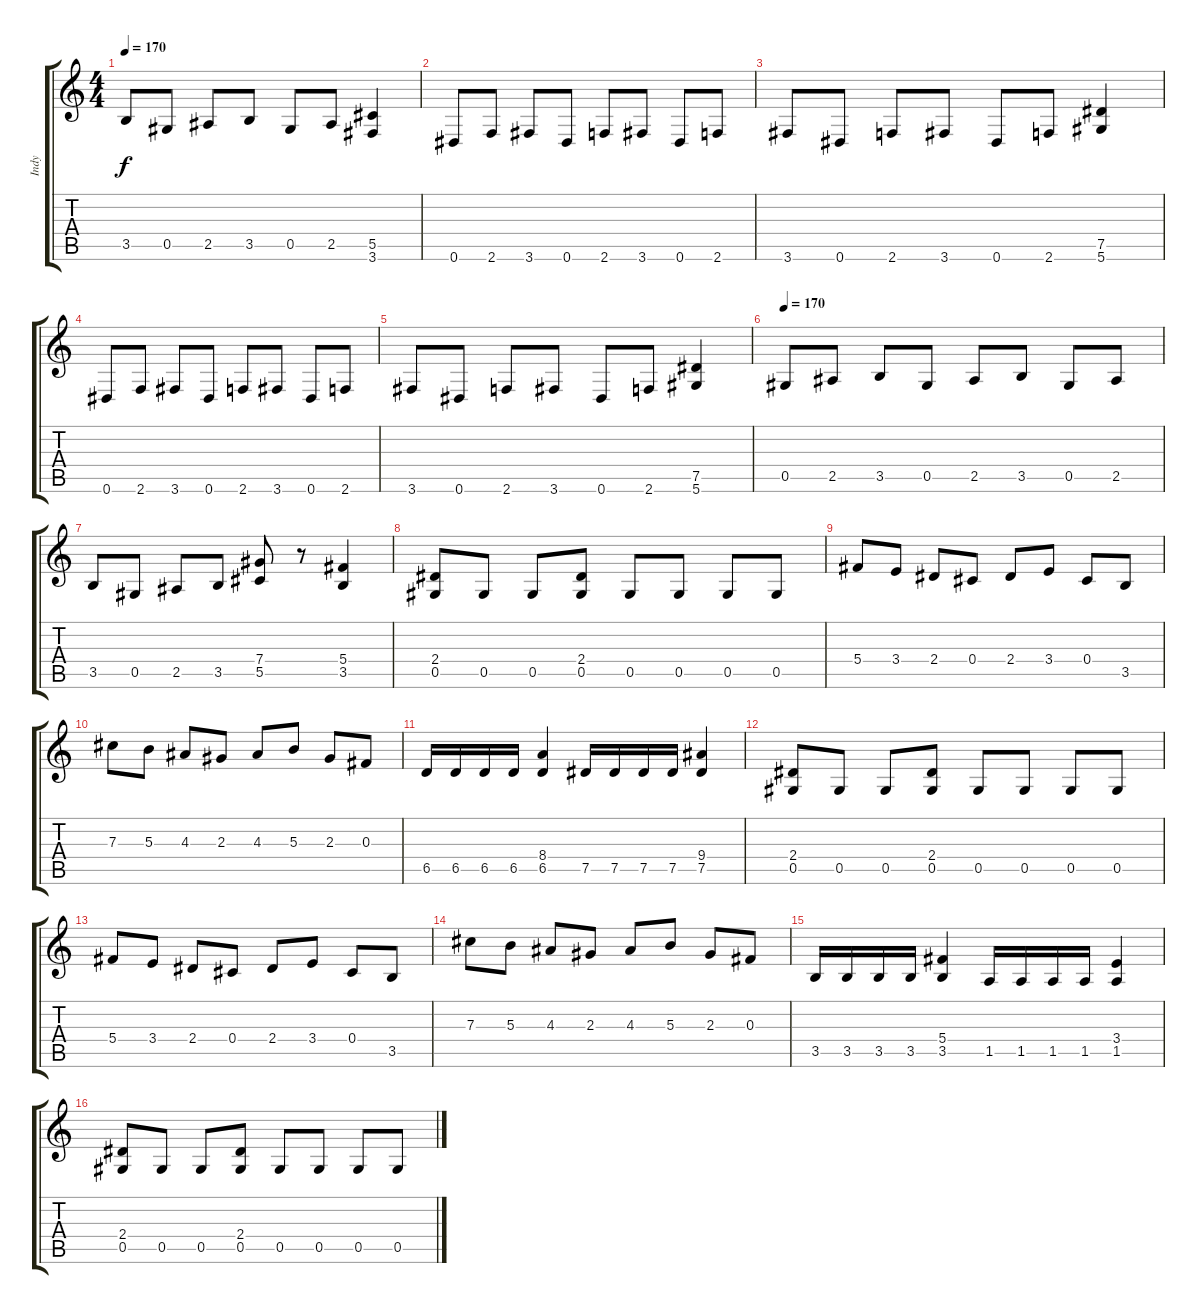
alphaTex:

\track ("Indy" "Indy") {instrument distortionguitar}
\staff {score tabs}
\tuning (Eb4 Bb3 Gb3 Db3 Ab2 Eb2) {hide}
\ts (4 4)
\tempo 170
\clef g2
\ks c
3.5.8{dy f} 0.5.8 2.5.8 3.5.8 0.5.8 2.5.8 (5.5 3.6).4 |
0.6.8 2.6.8 3.6.8 0.6.8 2.6.8 3.6.8 0.6.8 2.6.8 |
3.6.8 0.6.8 2.6.8 3.6.8 0.6.8 2.6.8 (7.5 5.6).4 |
0.6.8 2.6.8 3.6.8 0.6.8 2.6.8 3.6.8 0.6.8 2.6.8 |
3.6.8 0.6.8 2.6.8 3.6.8 0.6.8 2.6.8 (7.5 5.6).4 |
\tempo 170
0.5.8 2.5.8 3.5.8 0.5.8 2.5.8 3.5.8 0.5.8 2.5.8 |
3.5.8 0.5.8 2.5.8 3.5.8 (7.4 5.5).8 r.8 (5.4 3.5).4 |
(2.4 0.5).8 0.5.8 0.5.8 (2.4 0.5).8 0.5.8 0.5.8 0.5.8 0.5.8 |
5.4.8 3.4.8 2.4.8 0.4.8 2.4.8 3.4.8 0.4.8 3.5.8 |
7.3.8 5.3.8 4.3.8 2.3.8 4.3.8 5.3.8 2.3.8 0.3.8 |
6.5.16 6.5.16 6.5.16 6.5.16 (8.4 6.5).4 7.5.16 7.5.16 7.5.16 7.5.16 (9.4 7.5).4 |
(2.4 0.5).8 0.5.8 0.5.8 (2.4 0.5).8 0.5.8 0.5.8 0.5.8 0.5.8 |
5.4.8 3.4.8 2.4.8 0.4.8 2.4.8 3.4.8 0.4.8 3.5.8 |
7.3.8 5.3.8 4.3.8 2.3.8 4.3.8 5.3.8 2.3.8 0.3.8 |
3.5.16 3.5.16 3.5.16 3.5.16 (5.4 3.5).4 1.5.16 1.5.16 1.5.16 1.5.16 (3.4 1.5).4 |
(2.4 0.5).8 0.5.8 0.5.8 (2.4 0.5).8 0.5.8 0.5.8 0.5.8 0.5.8
